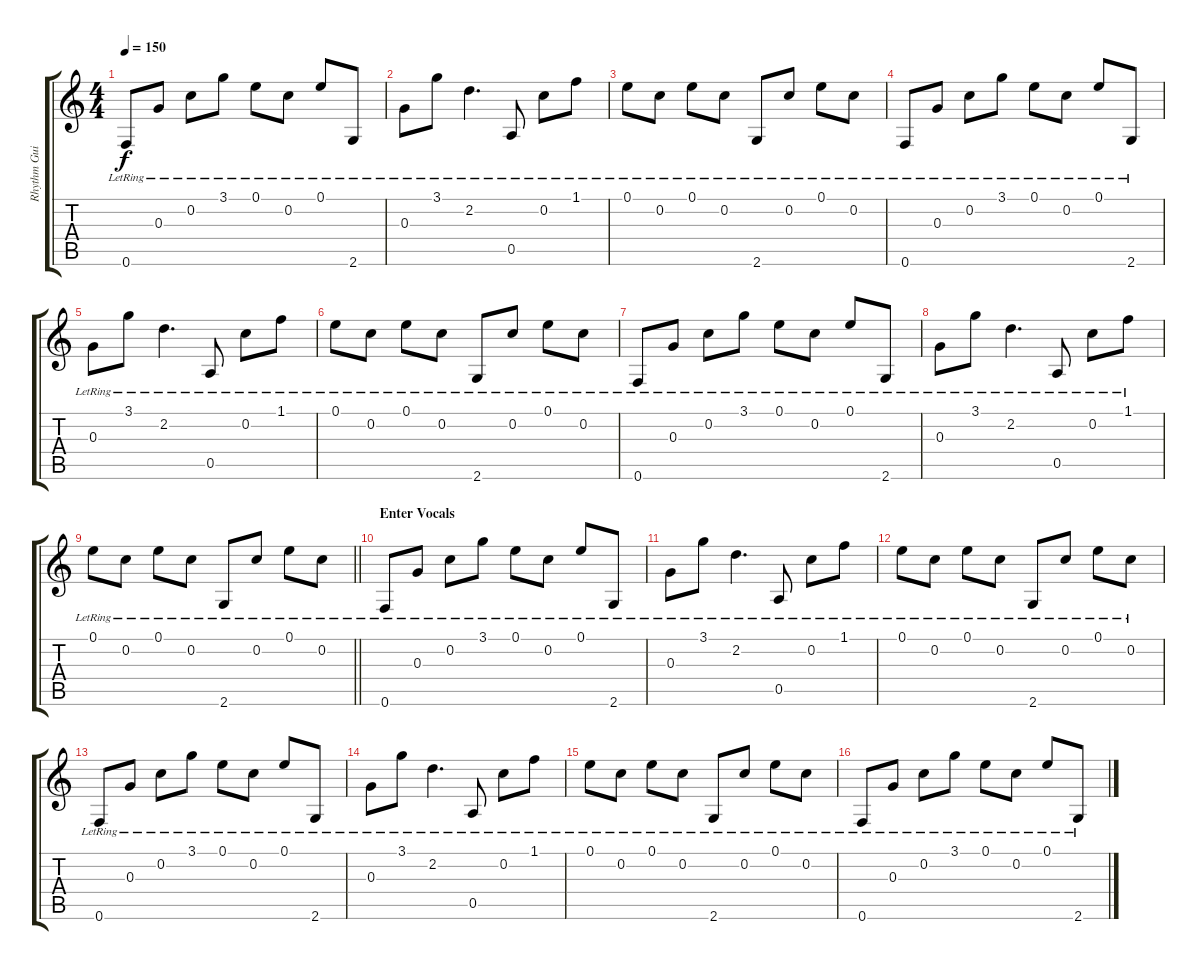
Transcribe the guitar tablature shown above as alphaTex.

\track ("Rhythm Guitar" "Rhythm Gui") {instrument electricguitarjazz}
\staff {score tabs}
\tuning (E4 C4 G3 C3 A2 F2) {hide}
\ts (4 4)
\tempo 150
\clef g2
\ks c
0.6{lr}.8{dy f} 0.3{lr}.8 0.2{lr}.8 3.1{lr}.8 0.1{lr}.8 0.2{lr}.8 0.1{lr}.8 2.6{lr}.8 |
0.3{lr}.8 3.1{lr}.8 2.2{lr}.4{d} 0.5{lr}.8 0.2{lr}.8 1.1{lr}.8 |
0.1{lr}.8 0.2{lr}.8 0.1{lr}.8 0.2{lr}.8 2.6{lr}.8 0.2{lr}.8 0.1{lr}.8 0.2{lr}.8 |
0.6{lr}.8 0.3{lr}.8 0.2{lr}.8 3.1{lr}.8 0.1{lr}.8 0.2{lr}.8 0.1{lr}.8 2.6{lr}.8 |
0.3{lr}.8 3.1{lr}.8 2.2{lr}.4{d} 0.5{lr}.8 0.2{lr}.8 1.1{lr}.8 |
0.1{lr}.8 0.2{lr}.8 0.1{lr}.8 0.2{lr}.8 2.6{lr}.8 0.2{lr}.8 0.1{lr}.8 0.2{lr}.8 |
0.6{lr}.8 0.3{lr}.8 0.2{lr}.8 3.1{lr}.8 0.1{lr}.8 0.2{lr}.8 0.1{lr}.8 2.6{lr}.8 |
0.3{lr}.8 3.1{lr}.8 2.2{lr}.4{d} 0.5{lr}.8 0.2{lr}.8 1.1{lr}.8 |
\barLineRight lightlight
0.1{lr}.8 0.2{lr}.8 0.1{lr}.8 0.2{lr}.8 2.6{lr}.8 0.2{lr}.8 0.1{lr}.8 0.2{lr}.8 |
\section ("" "Enter Vocals")
0.6{lr}.8 0.3{lr}.8 0.2{lr}.8 3.1{lr}.8 0.1{lr}.8 0.2{lr}.8 0.1{lr}.8 2.6{lr}.8 |
0.3{lr}.8 3.1{lr}.8 2.2{lr}.4{d} 0.5{lr}.8 0.2{lr}.8 1.1{lr}.8 |
0.1{lr}.8 0.2{lr}.8 0.1{lr}.8 0.2{lr}.8 2.6{lr}.8 0.2{lr}.8 0.1{lr}.8 0.2{lr}.8 |
0.6{lr}.8 0.3{lr}.8 0.2{lr}.8 3.1{lr}.8 0.1{lr}.8 0.2{lr}.8 0.1{lr}.8 2.6{lr}.8 |
0.3{lr}.8 3.1{lr}.8 2.2{lr}.4{d} 0.5{lr}.8 0.2{lr}.8 1.1{lr}.8 |
0.1{lr}.8 0.2{lr}.8 0.1{lr}.8 0.2{lr}.8 2.6{lr}.8 0.2{lr}.8 0.1{lr}.8 0.2{lr}.8 |
0.6{lr}.8 0.3{lr}.8 0.2{lr}.8 3.1{lr}.8 0.1{lr}.8 0.2{lr}.8 0.1{lr}.8 2.6{lr}.8
